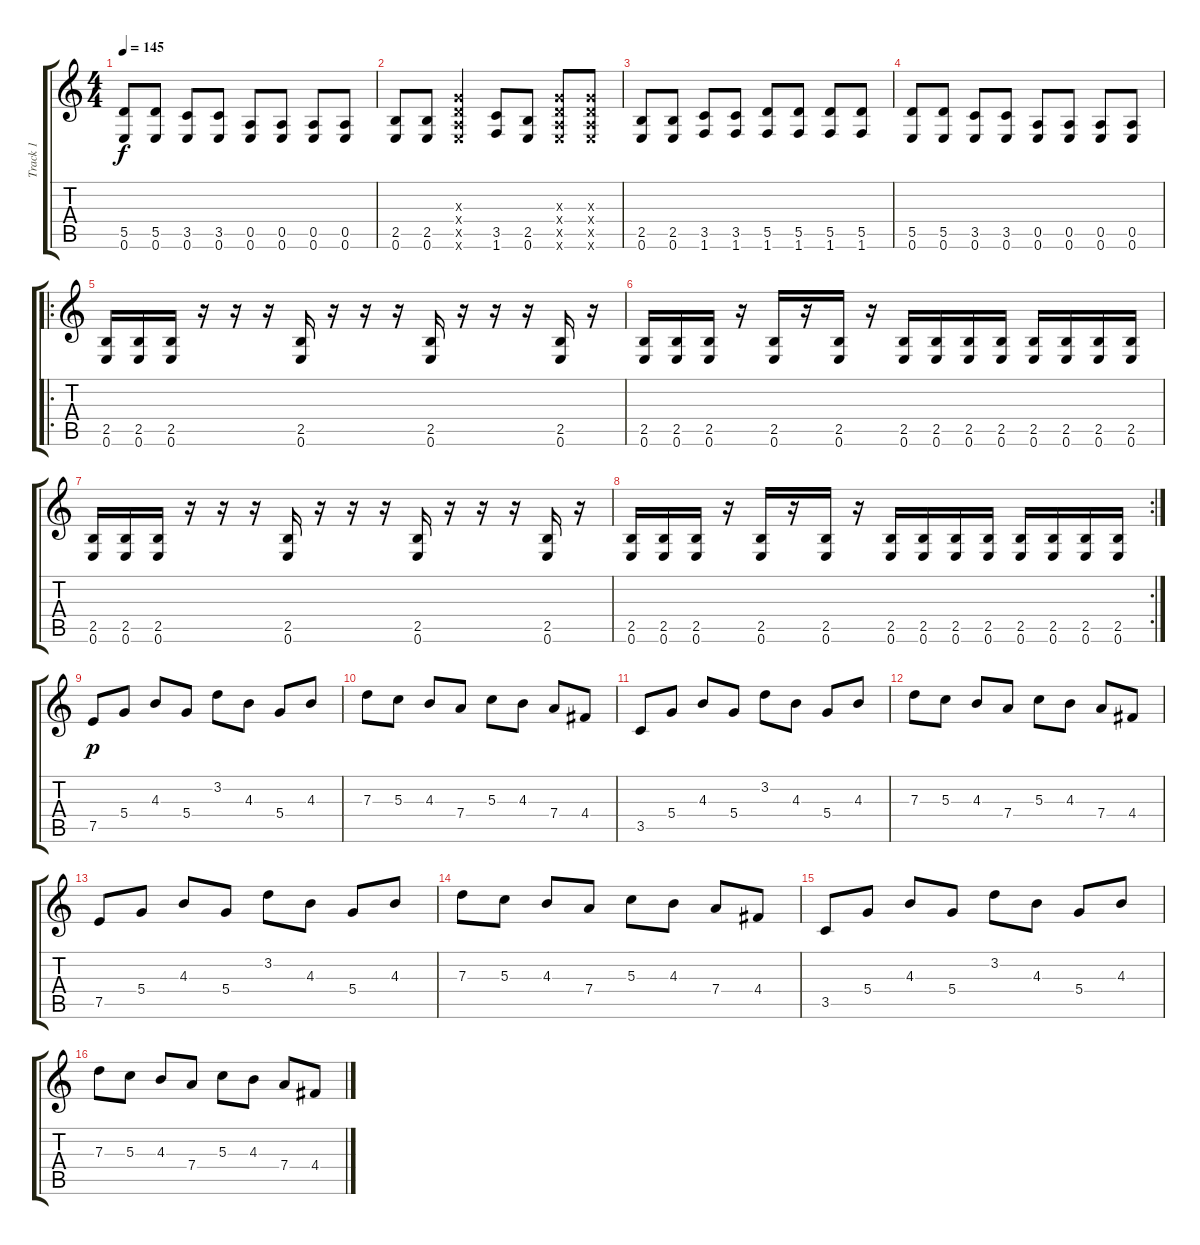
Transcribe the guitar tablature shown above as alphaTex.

\track ("Track 1" "Track 1") {instrument distortionguitar}
\staff {score tabs}
\tuning (E4 B3 G3 D3 A2 E2) {hide}
\ts (4 4)
\tempo 145
\clef g2
\ks c
(5.5 0.6).8{dy f} (5.5 0.6).8 (3.5 0.6).8 (3.5 0.6).8 (0.5 0.6).8 (0.5 0.6).8 (0.5 0.6).8 (0.5 0.6).8 |
(2.5 0.6).8 (2.5 0.6).8 (0.3{x} 0.4{x} 0.5{x} 0.6{x}).4 (3.5 1.6).8 (2.5 0.6).8 (0.3{x} 0.4{x} 0.5{x} 0.6{x}).8 (0.3{x} 0.4{x} 0.5{x} 0.6{x}).8 |
(2.5 0.6).8 (2.5 0.6).8 (3.5 1.6).8 (3.5 1.6).8 (5.5 1.6).8 (5.5 1.6).8 (5.5 1.6).8 (5.5 1.6).8 |
(5.5 0.6).8 (5.5 0.6).8 (3.5 0.6).8 (3.5 0.6).8 (0.5 0.6).8 (0.5 0.6).8 (0.5 0.6).8 (0.5 0.6).8 |
\ro
(2.5 0.6).16 (2.5 0.6).16 (2.5 0.6).16 r.16 r.16 r.16 (2.5 0.6).16 r.16 r.16 r.16 (2.5 0.6).16 r.16 r.16 r.16 (2.5 0.6).16 r.16 |
(2.5 0.6).16 (2.5 0.6).16 (2.5 0.6).16 r.16 (2.5 0.6).16 r.16 (2.5 0.6).16 r.16 (2.5 0.6).16 (2.5 0.6).16 (2.5 0.6).16 (2.5 0.6).16 (2.5 0.6).16 (2.5 0.6).16 (2.5 0.6).16 (2.5 0.6).16 |
(2.5 0.6).16 (2.5 0.6).16 (2.5 0.6).16 r.16 r.16 r.16 (2.5 0.6).16 r.16 r.16 r.16 (2.5 0.6).16 r.16 r.16 r.16 (2.5 0.6).16 r.16 |
\rc 2
(2.5 0.6).16 (2.5 0.6).16 (2.5 0.6).16 r.16 (2.5 0.6).16 r.16 (2.5 0.6).16 r.16 (2.5 0.6).16 (2.5 0.6).16 (2.5 0.6).16 (2.5 0.6).16 (2.5 0.6).16 (2.5 0.6).16 (2.5 0.6).16 (2.5 0.6).16 |
7.5.8{dy p instrument distortionguitar} 5.4.8 4.3.8 5.4.8 3.2.8 4.3.8 5.4.8 4.3.8 |
7.3.8 5.3.8 4.3.8 7.4.8 5.3.8 4.3.8 7.4.8 4.4.8 |
3.5.8 5.4.8 4.3.8 5.4.8 3.2.8 4.3.8 5.4.8 4.3.8 |
7.3.8 5.3.8 4.3.8 7.4.8 5.3.8 4.3.8 7.4.8 4.4.8 |
7.5.8 5.4.8 4.3.8 5.4.8 3.2.8 4.3.8 5.4.8 4.3.8 |
7.3.8 5.3.8 4.3.8 7.4.8 5.3.8 4.3.8 7.4.8 4.4.8 |
3.5.8 5.4.8 4.3.8 5.4.8 3.2.8 4.3.8 5.4.8 4.3.8 |
7.3.8 5.3.8 4.3.8 7.4.8 5.3.8 4.3.8 7.4.8 4.4.8
